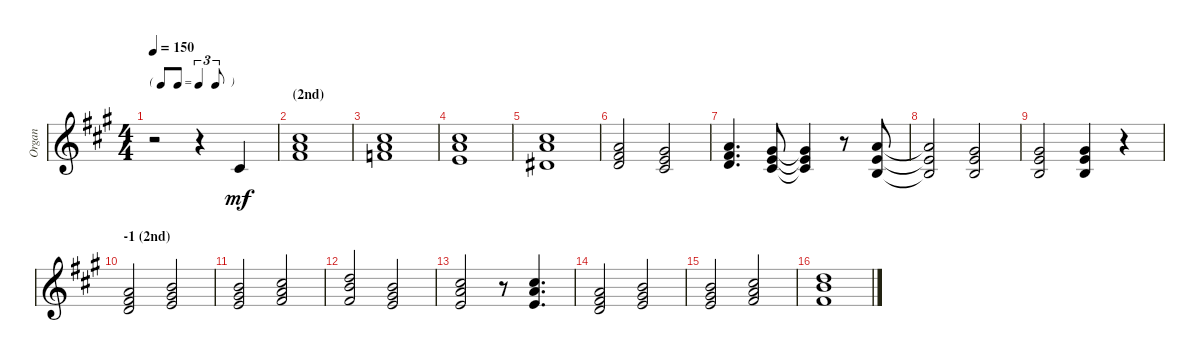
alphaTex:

\track ("Organ" "Organ") {instrument drawbarorgan}
\staff {score}
\tuning (E4 B3 G3 D3 A2 E2 B1) {hide}
\ts (4 4)
\tf triplet8th
\tempo 150
\clef g2
\ks a
r.2{dy mf} r.4 2.2.4 |
\section ("" "(2nd)")
(2.1 10.2 18.3).1 |
(9.1 10.2 10.3).1 |
(0.1 10.2 18.3).1 |
(9.1 10.2 8.3).1 |
(5.1 7.2 7.3).2 (0.1 2.2 13.3).2 |
(5.1 7.2 7.3).4{d} (0.1 2.2 13.3).8 (0.1{t} 2.2{t} 13.3{t}).4 r.8 (0.1 0.2 14.3).8 |
(0.1{t} 0.2{t} 14.3{t}).2 (0.1 0.2 13.3).2 |
(4.1 5.2 4.3).2 (0.1 0.2 13.3).4 r.4 |
\section ("" "-1 (2nd)")
(5.1 7.2 7.3).2 (0.1 9.2 16.3).2 |
(7.1 9.2 9.3).2 (2.1 10.2 18.3).2 |
(10.1 12.2 11.3).2 (0.1 9.2 16.3).2 |
(9.1 10.2 9.3).2 r.8 (0.1 10.2 18.3).4{d} |
(5.1 7.2 7.3).2 (0.1 9.2 16.3).2 |
(7.1 9.2 9.3).2 (2.1 10.2 18.3).2 |
(7.1 15.2 11.3).1
